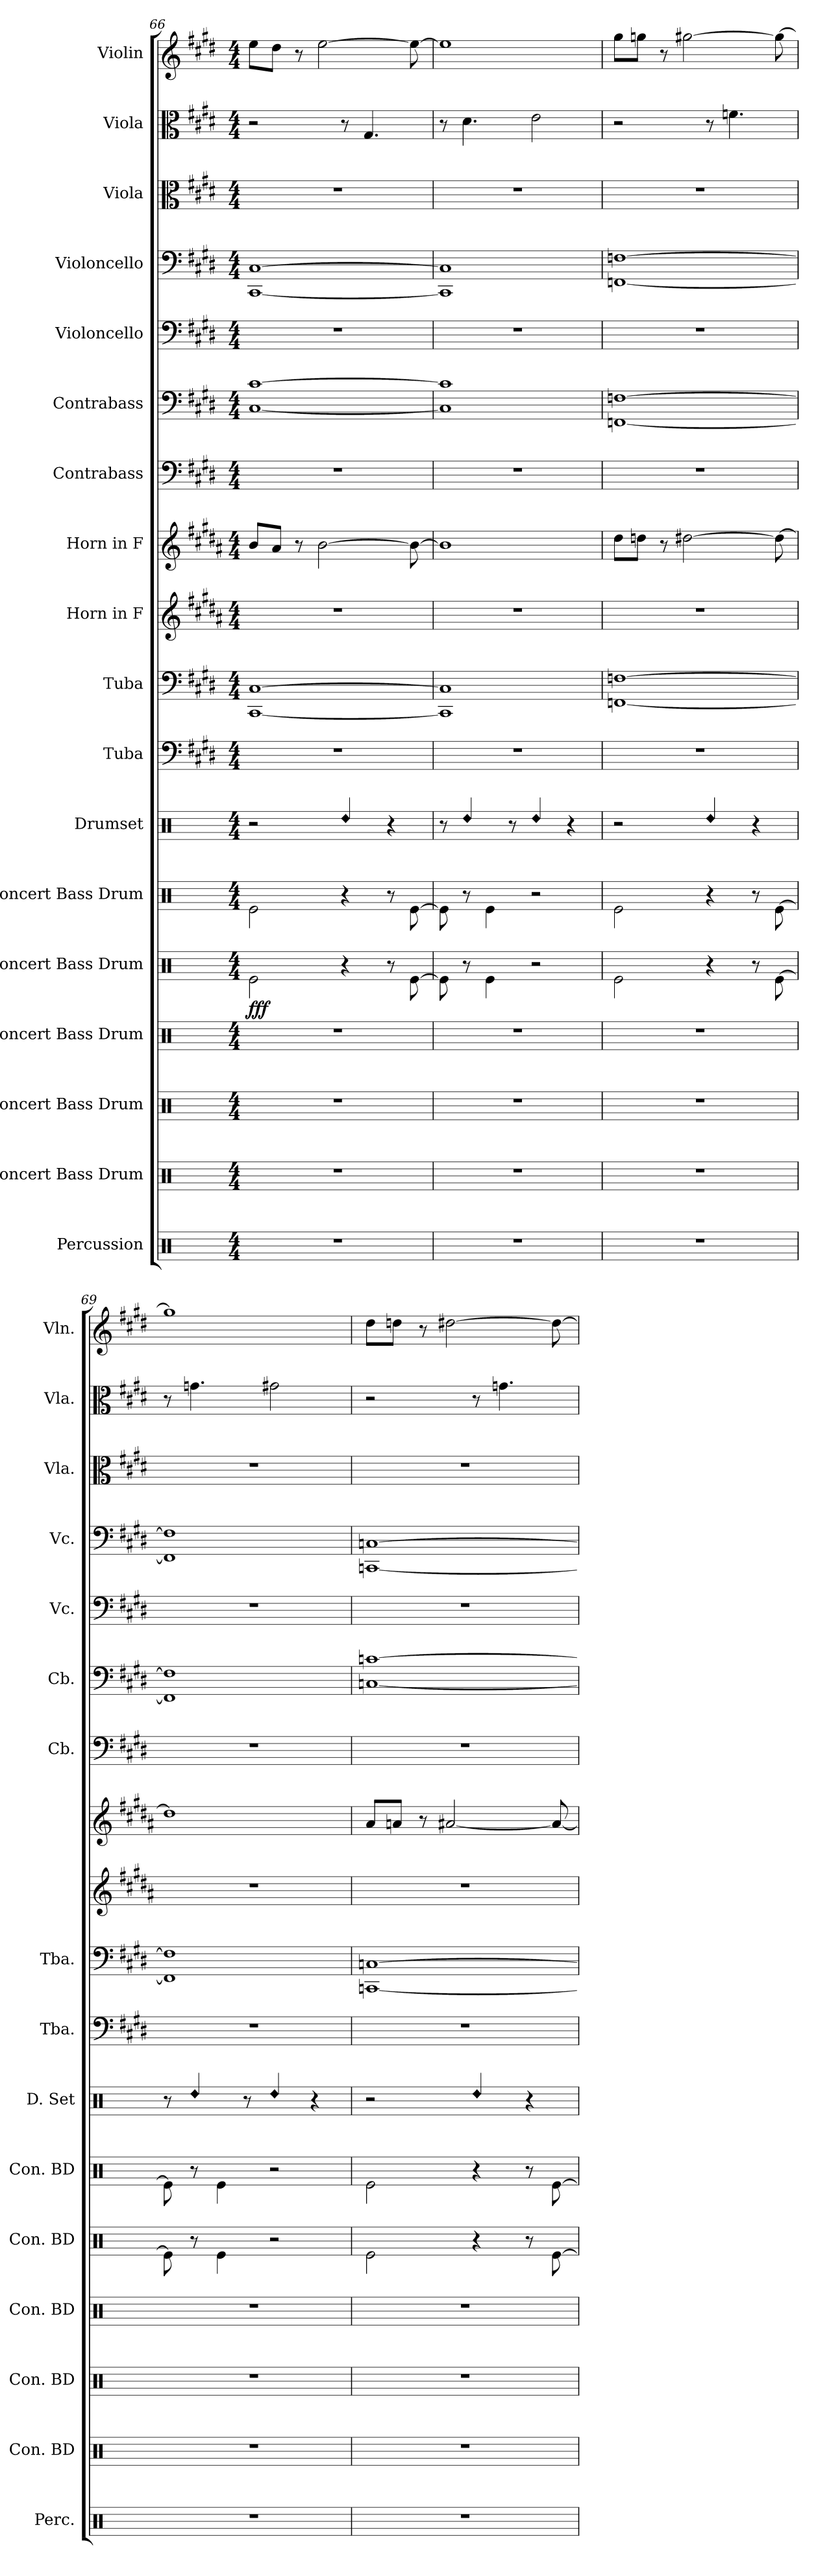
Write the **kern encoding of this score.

**kern	**kern	**kern	**kern	**kern	**dynam	**kern	**kern	**kern	**kern	**kern	**kern	**kern	**kern	**kern	**kern	**kern	**kern	**kern
*part18	*part17	*part16	*part15	*part14	*part14	*part13	*part12	*part11	*part10	*part9	*part8	*part7	*part6	*part5	*part4	*part3	*part2	*part1
*staff18	*staff17	*staff16	*staff15	*staff14	*staff14	*staff13	*staff12	*staff11	*staff10	*staff9	*staff8	*staff7	*staff6	*staff5	*staff4	*staff3	*staff2	*staff1
*I"Percussion	*I"Concert Bass Drum	*I"Concert Bass Drum	*I"Concert Bass Drum	*I"Concert Bass Drum	*	*I"Concert Bass Drum	*I"Drumset	*I"Tuba	*I"Tuba	*I"Horn in F	*I"Horn in F	*I"Contrabass	*I"Contrabass	*I"Violoncello	*I"Violoncello	*I"Viola	*I"Viola	*I"Violin
*I'Perc.	*I'Con. BD	*I'Con. BD	*I'Con. BD	*I'Con. BD	*	*I'Con. BD	*I'D. Set	*I'Tba.	*I'Tba.	*	*	*I'Cb.	*I'Cb.	*I'Vc.	*I'Vc.	*I'Vla.	*I'Vla.	*I'Vln.
*clefX	*clefX	*clefX	*clefX	*clefX	*	*clefX	*clefX	*clefF4	*clefF4	*clefG2	*clefG2	*clefF4	*clefF4	*clefF4	*clefF4	*clefC3	*clefC3	*clefG2
*	*	*	*	*	*	*	*	*	*	*ITrd4c7	*ITrd4c7	*ITrd7c12	*ITrd7c12	*	*	*	*	*
*k[]	*k[]	*k[]	*k[]	*k[]	*	*k[]	*k[]	*k[f#c#g#d#]	*k[f#c#g#d#]	*k[f#c#g#d#]	*k[f#c#g#d#]	*k[f#c#g#d#]	*k[f#c#g#d#]	*k[f#c#g#d#]	*k[f#c#g#d#]	*k[f#c#g#d#]	*k[f#c#g#d#]	*k[f#c#g#d#]
*M4/4	*M4/4	*M4/4	*M4/4	*M4/4	*	*M4/4	*M4/4	*M4/4	*M4/4	*M4/4	*M4/4	*M4/4	*M4/4	*M4/4	*M4/4	*M4/4	*M4/4	*M4/4
=66	=66	=66	=66	=66	=66	=66	=66	=66	=66	=66	=66	=66	=66	=66	=66	=66	=66	=66
!	!	!	!	!	!LO:DY:b	!	!	!	!	!	!	!	!	!	!	!	!	!
1r	1r	1r	1r	2Re\	fff	2Re\	2r	1r	[1CC# [1C#	1r	8e/L	1r	[1CC# [1C#	1r	[1CC# [1C#	1r	2r	8ee\L
.	.	.	.	.	.	.	.	.	.	.	8d#/J	.	.	.	.	.	.	8dd#\J
.	.	.	.	.	.	.	.	.	.	.	8r	.	.	.	.	.	.	8r
.	.	.	.	.	.	.	.	.	.	.	[2e\	.	.	.	.	.	.	[2ee\
!	!	!	!	!	!	!	!LO:N:head=diamond	!	!	!	!	!	!	!	!	!	!	!
.	.	.	.	4r	.	4r	4Rdd/	.	.	.	.	.	.	.	.	.	8r	.
.	.	.	.	.	.	.	.	.	.	.	.	.	.	.	.	.	4.G#/	.
.	.	.	.	8r	.	8r	4r	.	.	.	.	.	.	.	.	.	.	.
.	.	.	.	[8Re\	.	[8Re\	.	.	.	.	8e\_	.	.	.	.	.	.	8ee\_
=67	=67	=67	=67	=67	=67	=67	=67	=67	=67	=67	=67	=67	=67	=67	=67	=67	=67	=67
1r	1r	1r	1r	8Re\]	.	8Re\]	8r	1r	1CC#] 1C#]	1r	1e]	1r	1CC#] 1C#]	1r	1CC#] 1C#]	1r	8r	1ee]
!	!	!	!	!	!	!	!LO:N:head=diamond	!	!	!	!	!	!	!	!	!	!	!
.	.	.	.	8r	.	8r	4Rdd/	.	.	.	.	.	.	.	.	.	4.d#\	.
.	.	.	.	4Re\	.	4Re\	.	.	.	.	.	.	.	.	.	.	.	.
.	.	.	.	.	.	.	8r	.	.	.	.	.	.	.	.	.	.	.
!	!	!	!	!	!	!	!LO:N:head=diamond	!	!	!	!	!	!	!	!	!	!	!
.	.	.	.	2r	.	2r	4Rdd/	.	.	.	.	.	.	.	.	.	2e\	.
.	.	.	.	.	.	.	4r	.	.	.	.	.	.	.	.	.	.	.
!!LO:PB:g=z
=68	=68	=68	=68	=68	=68	=68	=68	=68	=68	=68	=68	=68	=68	=68	=68	=68	=68	=68
1r	1r	1r	1r	2Re\	.	2Re\	2r	1r	[1FFn [1Fn	1r	8g#\L	1r	[1FFFn [1FFn	1r	[1FFn [1Fn	1r	2r	8gg#\L
.	.	.	.	.	.	.	.	.	.	.	8gn\J	.	.	.	.	.	.	8ggn\J
.	.	.	.	.	.	.	.	.	.	.	8r	.	.	.	.	.	.	8r
.	.	.	.	.	.	.	.	.	.	.	[2g#X\	.	.	.	.	.	.	[2gg#X\
!	!	!	!	!	!	!	!LO:N:head=diamond	!	!	!	!	!	!	!	!	!	!	!
.	.	.	.	4r	.	4r	4Rdd/	.	.	.	.	.	.	.	.	.	8r	.
.	.	.	.	.	.	.	.	.	.	.	.	.	.	.	.	.	4.fn\	.
.	.	.	.	8r	.	8r	4r	.	.	.	.	.	.	.	.	.	.	.
.	.	.	.	[8Re\	.	[8Re\	.	.	.	.	8g#\_	.	.	.	.	.	.	8gg#\_
=69	=69	=69	=69	=69	=69	=69	=69	=69	=69	=69	=69	=69	=69	=69	=69	=69	=69	=69
1r	1r	1r	1r	8Re\]	.	8Re\]	8r	1r	1FF] 1F]	1r	1g#]	1r	1FFF] 1FF]	1r	1FF] 1F]	1r	8r	1gg#]
!	!	!	!	!	!	!	!LO:N:head=diamond	!	!	!	!	!	!	!	!	!	!	!
.	.	.	.	8r	.	8r	4Rdd/	.	.	.	.	.	.	.	.	.	4.gn\	.
.	.	.	.	4Re\	.	4Re\	.	.	.	.	.	.	.	.	.	.	.	.
.	.	.	.	.	.	.	8r	.	.	.	.	.	.	.	.	.	.	.
!	!	!	!	!	!	!	!LO:N:head=diamond	!	!	!	!	!	!	!	!	!	!	!
.	.	.	.	2r	.	2r	4Rdd/	.	.	.	.	.	.	.	.	.	2g#X\	.
.	.	.	.	.	.	.	4r	.	.	.	.	.	.	.	.	.	.	.
=70	=70	=70	=70	=70	=70	=70	=70	=70	=70	=70	=70	=70	=70	=70	=70	=70	=70	=70
1r	1r	1r	1r	2Re\	.	2Re\	2r	1r	[1CCn [1Cn	1r	8d#/L	1r	[1CCn [1Cn	1r	[1CCn [1Cn	1r	2r	8dd#\L
.	.	.	.	.	.	.	.	.	.	.	8dn/J	.	.	.	.	.	.	8ddn\J
.	.	.	.	.	.	.	.	.	.	.	8r	.	.	.	.	.	.	8r
.	.	.	.	.	.	.	.	.	.	.	[2d#X/	.	.	.	.	.	.	[2dd#X\
!	!	!	!	!	!	!	!LO:N:head=diamond	!	!	!	!	!	!	!	!	!	!	!
.	.	.	.	4r	.	4r	4Rdd/	.	.	.	.	.	.	.	.	.	8r	.
.	.	.	.	.	.	.	.	.	.	.	.	.	.	.	.	.	4.gn\	.
.	.	.	.	8r	.	8r	4r	.	.	.	.	.	.	.	.	.	.	.
.	.	.	.	[8Re\	.	[8Re\	.	.	.	.	8d#/_	.	.	.	.	.	.	8dd#\_
=	=	=	=	=	=	=	=	=	=	=	=	=	=	=	=	=	=	=
*-	*-	*-	*-	*-	*-	*-	*-	*-	*-	*-	*-	*-	*-	*-	*-	*-	*-	*-
